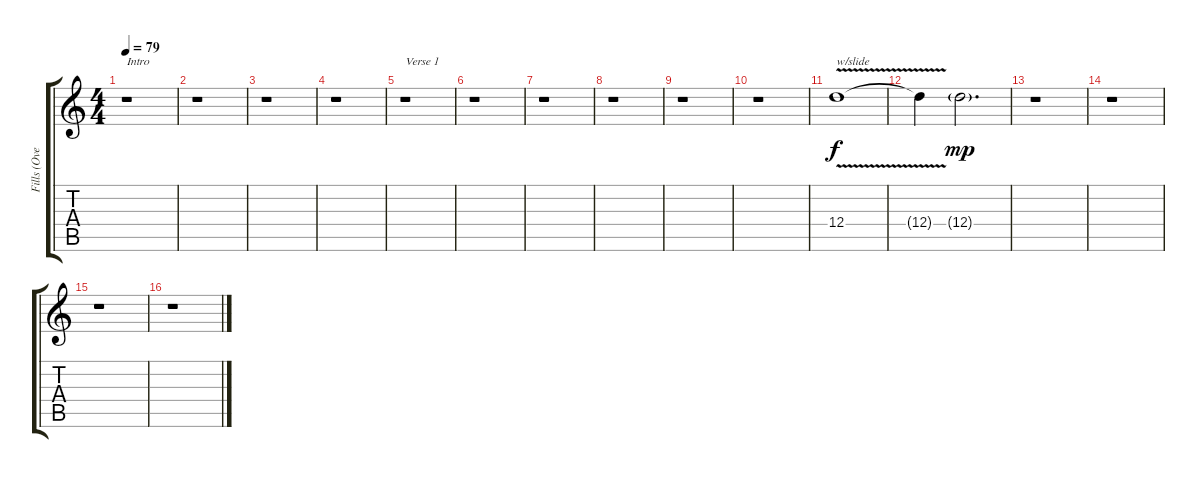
\track ("Fills (Overdriven Guitar)" "Fills (Ove") {instrument overdrivenguitar}
\staff {score tabs}
\tuning (E4 B3 G3 D3 A2 E2) {hide}
\ts (4 4)
\tempo 79
\clef g2
\ks c
r.1{txt "Intro" dy f instrument overdrivenguitar} |
r.1 |
r.1 |
r.1 |
r.1{txt "Verse 1"} |
r.1 |
r.1 |
r.1 |
r.1 |
r.1 |
12.4{v}.1{txt "w/slide"} |
12.4{t}.4 12.4{g}.2{d dy mp} |
r.1 |
r.1 |
r.1 |
r.1
